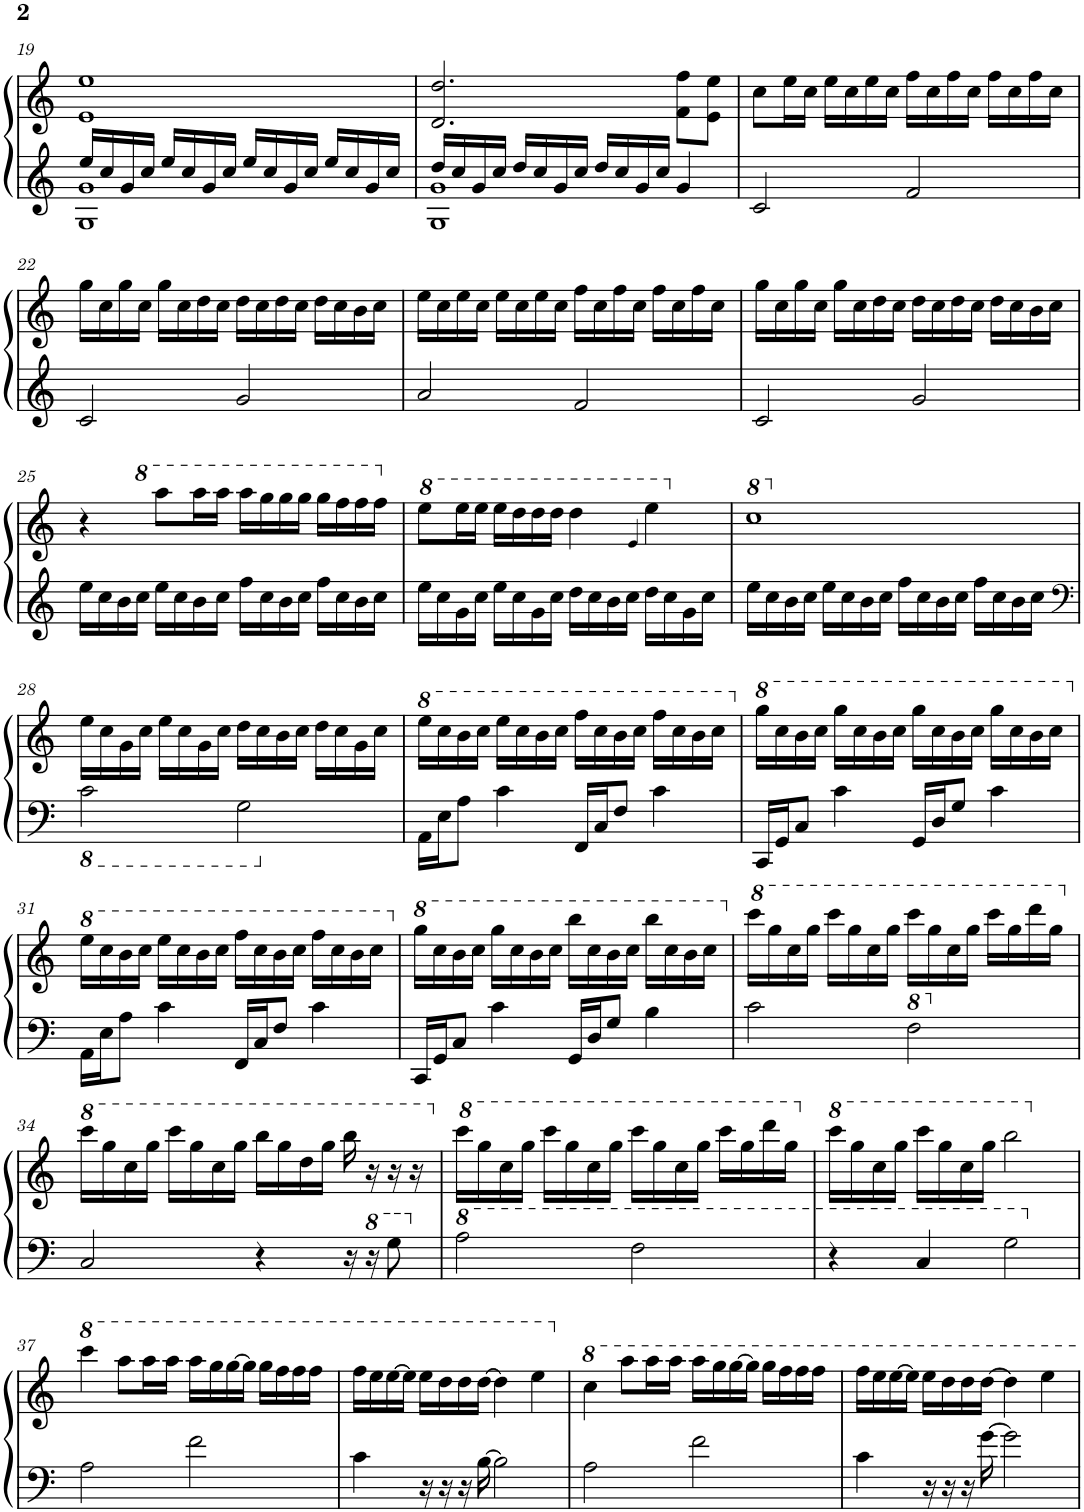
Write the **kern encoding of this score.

**kern	**kern
*part1	*part1
*staff2	*staff1
*I"Piano	*
*I'Pno.	*
!!LO:PB:g=z
*clefG2	*clefG2
*k[]	*k[]
*M4/4	*M4/4
=19	=19
*^	*
16ee/LL	1G 1g	1e 1ee
16cc/	.	.
16g/	.	.
16cc/JJ	.	.
16ee/LL	.	.
16cc/	.	.
16g/	.	.
16cc/JJ	.	.
16ee/LL	.	.
16cc/	.	.
16g/	.	.
16cc/JJ	.	.
16ee/LL	.	.
16cc/	.	.
16g/	.	.
16cc/JJ	.	.
=20	=20	=20
16dd/LL	1G 1g	2.d/ 2.dd/
16cc/	.	.
16g/	.	.
16cc/JJ	.	.
16dd/LL	.	.
16cc/	.	.
16g/	.	.
16cc/JJ	.	.
16dd/LL	.	.
16cc/	.	.
16g/	.	.
16cc/JJ	.	.
4g/	.	8f\ 8ff\L
.	.	8e\ 8ee\J
*v	*v	*
=21	=21
2c/	8cc\L
.	16ee\L
.	16cc\JJ
.	16ee\LL
.	16cc\
.	16ee\
.	16cc\JJ
2f/	16ff\LL
.	16cc\
.	16ff\
.	16cc\JJ
.	16ff\LL
.	16cc\
.	16ff\
.	16cc\JJ
!!LO:LB:g=z
=22	=22
2c/	16gg\LL
.	16cc\
.	16gg\
.	16cc\JJ
.	16gg\LL
.	16cc\
.	16dd\
.	16cc\JJ
2g/	16dd\LL
.	16cc\
.	16dd\
.	16cc\JJ
.	16dd\LL
.	16cc\
.	16b\
.	16cc\JJ
=23	=23
2a/	16ee\LL
.	16cc\
.	16ee\
.	16cc\JJ
.	16ee\LL
.	16cc\
.	16ee\
.	16cc\JJ
2f/	16ff\LL
.	16cc\
.	16ff\
.	16cc\JJ
.	16ff\LL
.	16cc\
.	16ff\
.	16cc\JJ
=24	=24
2c/	16gg\LL
.	16cc\
.	16gg\
.	16cc\JJ
.	16gg\LL
.	16cc\
.	16dd\
.	16cc\JJ
2g/	16dd\LL
.	16cc\
.	16dd\
.	16cc\JJ
.	16dd\LL
.	16cc\
.	16b\
.	16cc\JJ
!!LO:LB:g=z
=25	=25
16ee\LL	4r
16cc\	.
16b\	.
16cc\JJ	.
*	*8va
16ee\LL	8aaa\L
16cc\	.
16b\	16aaa\L
16cc\JJ	16aaa\JJ
16ff\LL	16aaa\LL
16cc\	16ggg\
16b\	16ggg\
16cc\JJ	16ggg\JJ
16ff\LL	16ggg\LL
16cc\	16fff\
16b\	16fff\
16cc\JJ	16fff\JJ
=26	=26
*	*X8va
*	*8va
16ee\LL	8eee\L
16cc\	.
16g\	16eee\L
16cc\JJ	16eee\JJ
16ee\LL	16eee\LL
16cc\	16ddd\
16g\	16ddd\
16cc\JJ	16ddd\JJ
16dd\LL	4ddd\
16cc\	.
16b\	.
16cc\JJ	.
.	4qee/
16dd\LL	4eee\
16cc\	.
16g\	.
16cc\JJ	.
=27	=27
*	*X8va
*	*8va
16ee\LL	1ccc
16cc\	.
16b\	.
16cc\JJ	.
16ee\LL	.
16cc\	.
16b\	.
16cc\JJ	.
16ff\LL	.
16cc\	.
16b\	.
16cc\JJ	.
16ff\LL	.
16cc\	.
16b\	.
16cc\JJ	.
!!LO:LB:g=z
=28	=28
*clefF4	*
*8ba	*
*	*X8va
2C\	16ee\LL
.	16cc\
.	16g\
.	16cc\JJ
.	16ee\LL
.	16cc\
.	16g\
.	16cc\JJ
2GG\	16dd\LL
.	16cc\
.	16b\
.	16cc\JJ
.	16dd\LL
.	16cc\
.	16g\
.	16cc\JJ
=29	=29
*X8ba	*
*	*8va
16AA\LL	16eee\LL
16E\J	16ccc\
8A\J	16bb\
.	16ccc\JJ
4c\	16eee\LL
.	16ccc\
.	16bb\
.	16ccc\JJ
16FF/LL	16fff\LL
16C/J	16ccc\
8F/J	16bb\
.	16ccc\JJ
4c\	16fff\LL
.	16ccc\
.	16bb\
.	16ccc\JJ
=30	=30
*	*X8va
*	*8va
16CC/LL	16ggg\LL
16GG/J	16ccc\
8C/J	16bb\
.	16ccc\JJ
4c\	16ggg\LL
.	16ccc\
.	16bb\
.	16ccc\JJ
16GG/LL	16ggg\LL
16D/J	16ccc\
8G/J	16bb\
.	16ccc\JJ
4c\	16ggg\LL
.	16ccc\
.	16bb\
.	16ccc\JJ
!!LO:LB:g=z
=31	=31
*	*X8va
*	*8va
16AA\LL	16eee\LL
16E\J	16ccc\
8A\J	16bb\
.	16ccc\JJ
4c\	16eee\LL
.	16ccc\
.	16bb\
.	16ccc\JJ
16FF/LL	16fff\LL
16C/J	16ccc\
8F/J	16bb\
.	16ccc\JJ
4c\	16fff\LL
.	16ccc\
.	16bb\
.	16ccc\JJ
=32	=32
*	*X8va
*	*8va
16CC/LL	16ggg\LL
16GG/J	16ccc\
8C/J	16bb\
.	16ccc\JJ
4c\	16ggg\LL
.	16ccc\
.	16bb\
.	16ccc\JJ
16GG/LL	16bbb\LL
16D/J	16ccc\
8G/J	16bb\
.	16ccc\JJ
4B\	16bbb\LL
.	16ccc\
.	16bb\
.	16ccc\JJ
=33	=33
*	*X8va
*	*8va
2c\	16cccc\LL
.	16ggg\
.	16ccc\
.	16ggg\JJ
.	16cccc\LL
.	16ggg\
.	16ccc\
.	16ggg\JJ
*8va	*
2f\	16cccc\LL
.	16ggg\
.	16ccc\
.	16ggg\JJ
.	16cccc\LL
.	16ggg\
.	16dddd\
.	16ggg\JJ
!!LO:LB:g=z
=34	=34
*X8va	*
*	*X8va
*	*8va
2C/	16cccc\LL
.	16ggg\
.	16ccc\
.	16ggg\JJ
.	16cccc\LL
.	16ggg\
.	16ccc\
.	16ggg\JJ
4r	16bbb\LL
.	16ggg\
.	16ddd\
.	16ggg\JJ
16r	16bbb\
*8va	*
16r	16r
8g\	16r
.	16r
=35	=35
*X8va	*
*8va	*
*	*X8va
*	*8va
2a\	16cccc\LL
.	16ggg\
.	16ccc\
.	16ggg\JJ
.	16cccc\LL
.	16ggg\
.	16ccc\
.	16ggg\JJ
2f\	16cccc\LL
.	16ggg\
.	16ccc\
.	16ggg\JJ
.	16cccc\LL
.	16ggg\
.	16dddd\
.	16ggg\JJ
=36	=36
*	*X8va
*	*8va
4r	16cccc\LL
.	16ggg\
.	16ccc\
.	16ggg\JJ
4c/	16cccc\LL
.	16ggg\
.	16ccc\
.	16ggg\JJ
2g\	2bbb\
!!LO:LB:g=z
=37	=37
*X8va	*
*	*X8va
*	*8va
2A\	4cccc\
.	8aaa\L
.	16aaa\L
.	16aaa\JJ
2f\	16aaa\LL
.	16ggg\
.	[16ggg\
.	16ggg\JJ]
.	16ggg\LL
.	16fff\
.	16fff\
.	16fff\JJ
=38	=38
4c\	16fff\LL
.	16eee\
.	[16eee\
.	16eee\JJ]
16r	16eee\LL
16r	16ddd\
16r	16ddd\
[16B\	[16ddd\JJ
2B\]	4ddd\]
.	4eee\
=39	=39
*	*X8va
2A\	4ccc\
.	8aaa\L
.	16aaa\L
.	16aaa\JJ
2f\	16aaa\LL
.	16ggg\
.	[16ggg\
.	16ggg\JJ]
.	16ggg\LL
.	16fff\
.	16fff\
.	16fff\JJ
=40	=40
4c\	16fff\LL
.	16eee\
.	[16eee\
.	16eee\JJ]
16r	16eee\LL
16r	16ddd\
16r	16ddd\
[16g\	[16ddd\JJ
2g\]	4ddd\]
.	4eee\
=	=
*-	*-
